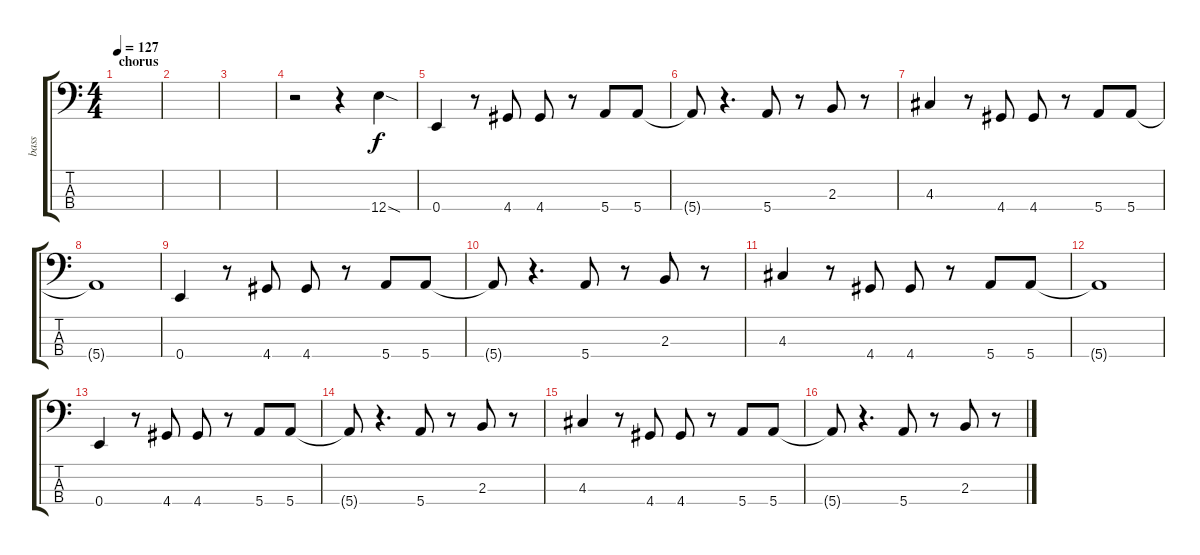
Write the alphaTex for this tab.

\track ("bass" "bass") {instrument electricbassfinger}
\staff {score tabs}
\tuning (G2 D2 A1 E1) {hide}
\ts (4 4)
\section ("" "chorus")
\tempo 127
\clef f4
\ks c
|
|
|
r.2 r.4 12.4{sod}.4 |
0.4.4 r.8 4.4.8 4.4.8 r.8 5.4.8 5.4.8 |
5.4{t}.8 r.4{d} 5.4.8 r.8 2.3.8 r.8 |
4.3.4 r.8 4.4.8 4.4.8 r.8 5.4.8 5.4.8 |
5.4{t}.1 |
0.4.4 r.8 4.4.8 4.4.8 r.8 5.4.8 5.4.8 |
5.4{t}.8 r.4{d} 5.4.8 r.8 2.3.8 r.8 |
4.3.4 r.8 4.4.8 4.4.8 r.8 5.4.8 5.4.8 |
5.4{t}.1 |
0.4.4 r.8 4.4.8 4.4.8 r.8 5.4.8 5.4.8 |
5.4{t}.8 r.4{d} 5.4.8 r.8 2.3.8 r.8 |
4.3.4 r.8 4.4.8 4.4.8 r.8 5.4.8 5.4.8 |
5.4{t}.8 r.4{d} 5.4.8 r.8 2.3.8 r.8
